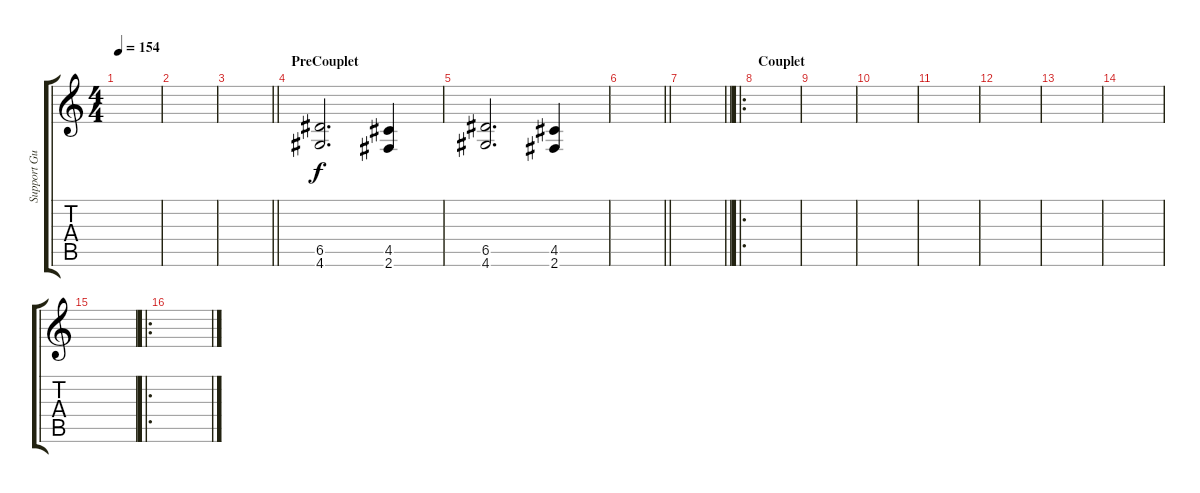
\track ("Support Guitar" "Support Gu") {instrument electricguitarclean}
\staff {score tabs}
\tuning (E4 B3 G3 D3 A2 E2) {hide}
\ts (4 4)
\tempo 154
\clef g2
\ks c
|
|
\barLineRight lightlight
|
\section ("" "PreCouplet")
(6.5 4.6).2{d} (4.5 2.6).4 |
(6.5 4.6).2{d} (4.5 2.6).4 |
\barLineRight lightlight
|
\barLineRight lightlight
|
\ro
\section ("" "Couplet")
|
|
|
|
|
|
|
|
\ro
